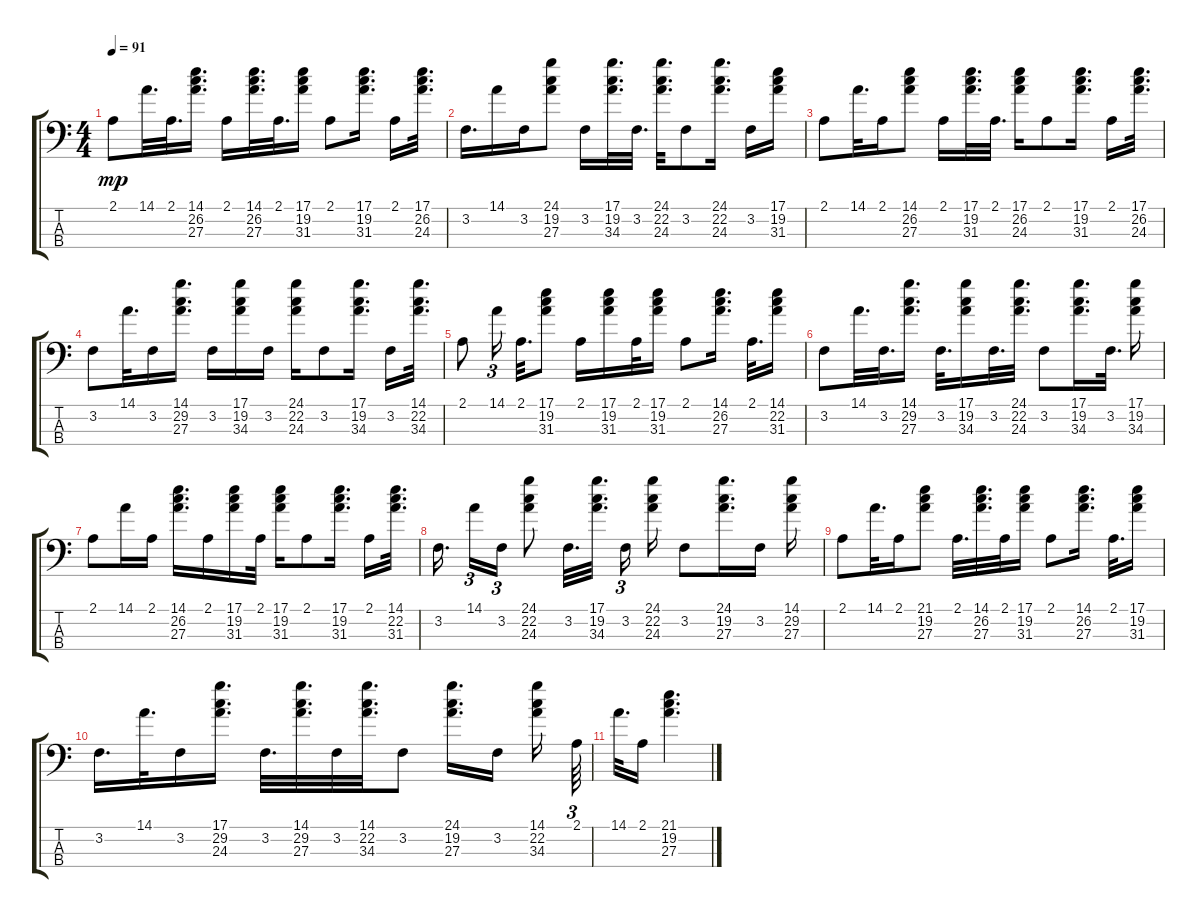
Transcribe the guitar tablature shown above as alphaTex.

\track "" {instrument distortionguitar}
\staff {score tabs}
\tuning (G2 D2 A1 E1) {hide}
\ts (4 4)
\tempo 91
\clef f4
\ks c
2.1.8{dy mp} 14.1.32{d} 2.1.32{d} (14.1 26.2 27.3).16{d} 2.1.16 (14.1 26.2 27.3).32{d} 2.1.32{d} (17.1 19.2 31.3).16 2.1.8 (17.1 19.2 31.3).16{d} 2.1.16 (17.1 26.2 24.3).32{d} |
3.2.16{d} 14.1.16 3.2.16 (24.1 19.2 27.3).8 3.2.16 (17.1 19.2 34.3).32{d} 3.2.32{d} (24.1 22.2 24.3).32{d} 3.2.8 (24.1 22.2 24.3).16{d} 3.2.16 (17.1 19.2 31.3).16 |
2.1.8 14.1.32{d} 2.1.16 (14.1 26.2 27.3).8 2.1.16 (17.1 19.2 31.3).32{d} 2.1.32{d} (17.1 26.2 24.3).16 2.1.8 (17.1 19.2 31.3).16{d} 2.1.16 (17.1 26.2 24.3).32{d} |
3.2.8 14.1.32{d} 3.2.16 (14.1 29.2 27.3).16{d} 3.2.16 (17.1 19.2 34.3).16 3.2.16 (24.1 22.2 24.3).16 3.2.8 (17.1 19.2 34.3).16{d} 3.2.16 (14.1 22.2 34.3).32{d} |
2.1.8 14.1.16{tu (3 2)} 2.1.32{d} (17.1 19.2 31.3).8 2.1.16 (17.1 19.2 31.3).16 2.1.32 (17.1 19.2 31.3).16 2.1.8 (14.1 26.2 27.3).16{d} 2.1.32{d} (14.1 22.2 31.3).16 |
3.2.8 14.1.32{d} 3.2.32{d} (14.1 29.2 27.3).16{d} 3.2.32{d} (17.1 19.2 34.3).16 3.2.32{d} (24.1 22.2 24.3).32{d} 3.2.8 (17.1 19.2 34.3).16{d} 3.2.32{d} (17.1 19.2 34.3).16 |
2.1.8 14.1.16 2.1.16 (14.1 26.2 27.3).16{d} 2.1.16 (17.1 19.2 31.3).16 2.1.32 (17.1 19.2 31.3).16 2.1.8 (17.1 19.2 31.3).16{d} 2.1.16 (14.1 22.2 31.3).32{d} |
3.2.16{d} 14.1.16{tu (3 2)} 3.2.16{tu (3 2)} (24.1 22.2 24.3).8 3.2.32{d} (17.1 19.2 34.3).32{d} 3.2.16{tu (3 2)} (24.1 22.2 24.3).16 3.2.8 (24.1 19.2 27.3).16{d} 3.2.16 (14.1 29.2 27.3).16 |
2.1.8 14.1.32{d} 2.1.16 (21.1 19.2 27.3).8 2.1.32{d} (14.1 26.2 27.3).32{d} 2.1.32 (17.1 19.2 31.3).16 2.1.8 (14.1 26.2 27.3).16{d} 2.1.32{d} (17.1 19.2 31.3).16 |
3.2.16{d} 14.1.32{d} 3.2.16 (17.1 29.2 24.3).16{d} 3.2.32{d} (14.1 29.2 27.3).32{d} 3.2.32 (14.1 22.2 34.3).32{d} 3.2.8 (24.1 19.2 27.3).16{d} 3.2.16 (14.1 22.2 34.3).16 2.1.64{tu (3 2)} |
14.1.32{d} 2.1.16 (21.1 19.2 27.3).4{d}
